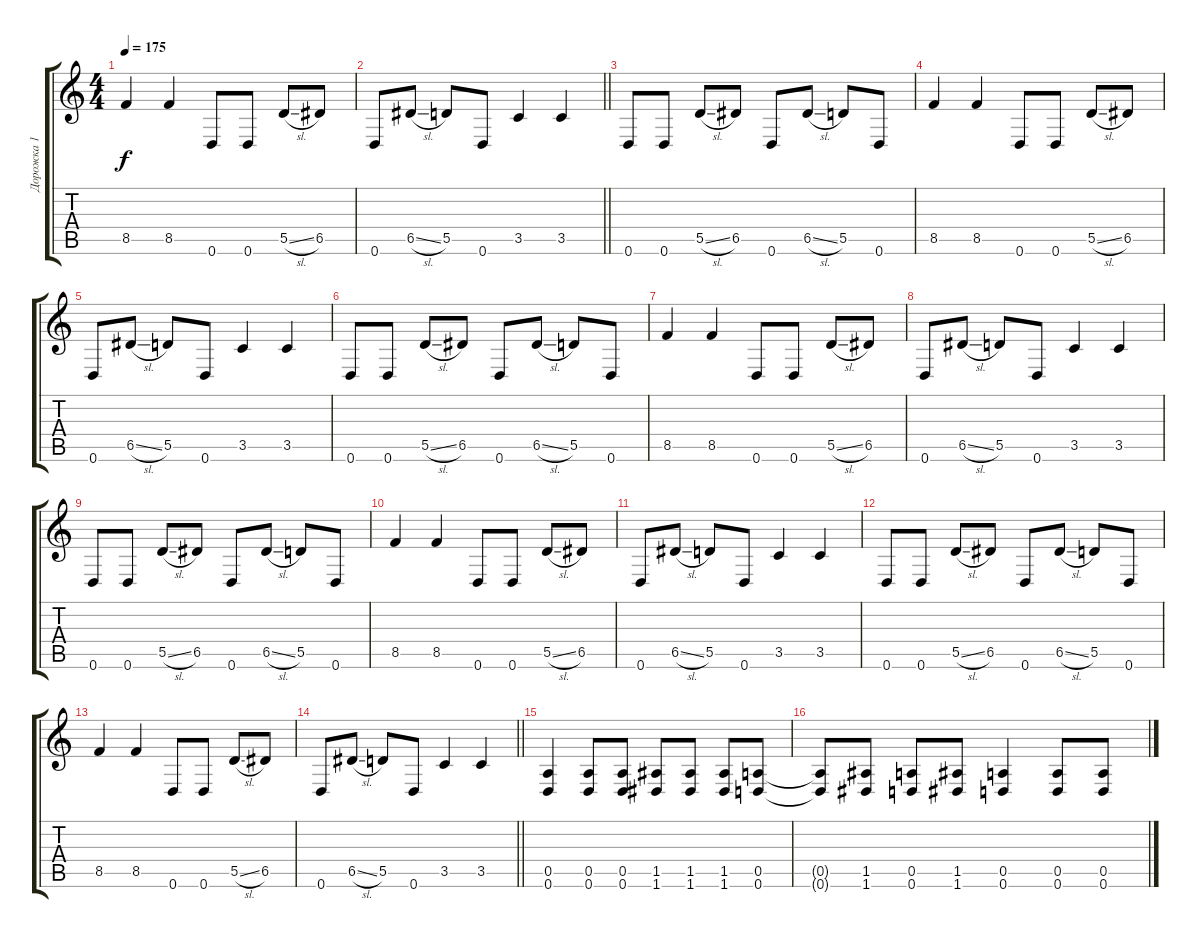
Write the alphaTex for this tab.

\track ("Дорожка 1" "Дорожка 1") {instrument overdrivenguitar}
\staff {score tabs}
\tuning (E4 B3 G3 D3 A2 D2) {hide}
\ts (4 4)
\tempo 175
\clef g2
\ks c
8.5.4{dy f} 8.5.4 0.6.8 0.6.8 5.5{sl}.8 6.5.8 |
\barLineRight lightlight
0.6.8 6.5{sl}.8 5.5.8 0.6.8 3.5.4 3.5.4 |
\section ("" " ")
0.6.8{instrument acousticguitarnylon} 0.6.8 5.5{sl}.8 6.5.8 0.6.8 6.5{sl}.8 5.5.8 0.6.8 |
8.5.4 8.5.4 0.6.8 0.6.8 5.5{sl}.8 6.5.8 |
0.6.8 6.5{sl}.8 5.5.8 0.6.8 3.5.4 3.5.4 |
0.6.8 0.6.8 5.5{sl}.8 6.5.8 0.6.8 6.5{sl}.8 5.5.8 0.6.8 |
8.5.4 8.5.4 0.6.8 0.6.8 5.5{sl}.8 6.5.8 |
0.6.8 6.5{sl}.8 5.5.8 0.6.8 3.5.4 3.5.4 |
0.6.8 0.6.8 5.5{sl}.8 6.5.8 0.6.8 6.5{sl}.8 5.5.8 0.6.8 |
8.5.4 8.5.4 0.6.8 0.6.8 5.5{sl}.8 6.5.8 |
0.6.8 6.5{sl}.8 5.5.8 0.6.8 3.5.4 3.5.4 |
0.6.8 0.6.8 5.5{sl}.8 6.5.8 0.6.8 6.5{sl}.8 5.5.8 0.6.8 |
8.5.4 8.5.4 0.6.8 0.6.8 5.5{sl}.8 6.5.8 |
\barLineRight lightlight
0.6.8 6.5{sl}.8 5.5.8 0.6.8 3.5.4 3.5.4 |
\section ("" " ")
(0.5 0.6).4{instrument distortionguitar} (0.5 0.6).8 (0.5 0.6).8 (1.5 1.6).8 (1.5 1.6).8 (1.5 1.6).8 (0.5 0.6).8 |
(0.5{t} 0.6{t}).8 (1.5 1.6).8 (0.5 0.6).8 (1.5 1.6).8 (0.5 0.6).4 (0.5 0.6).8 (0.5 0.6).8
